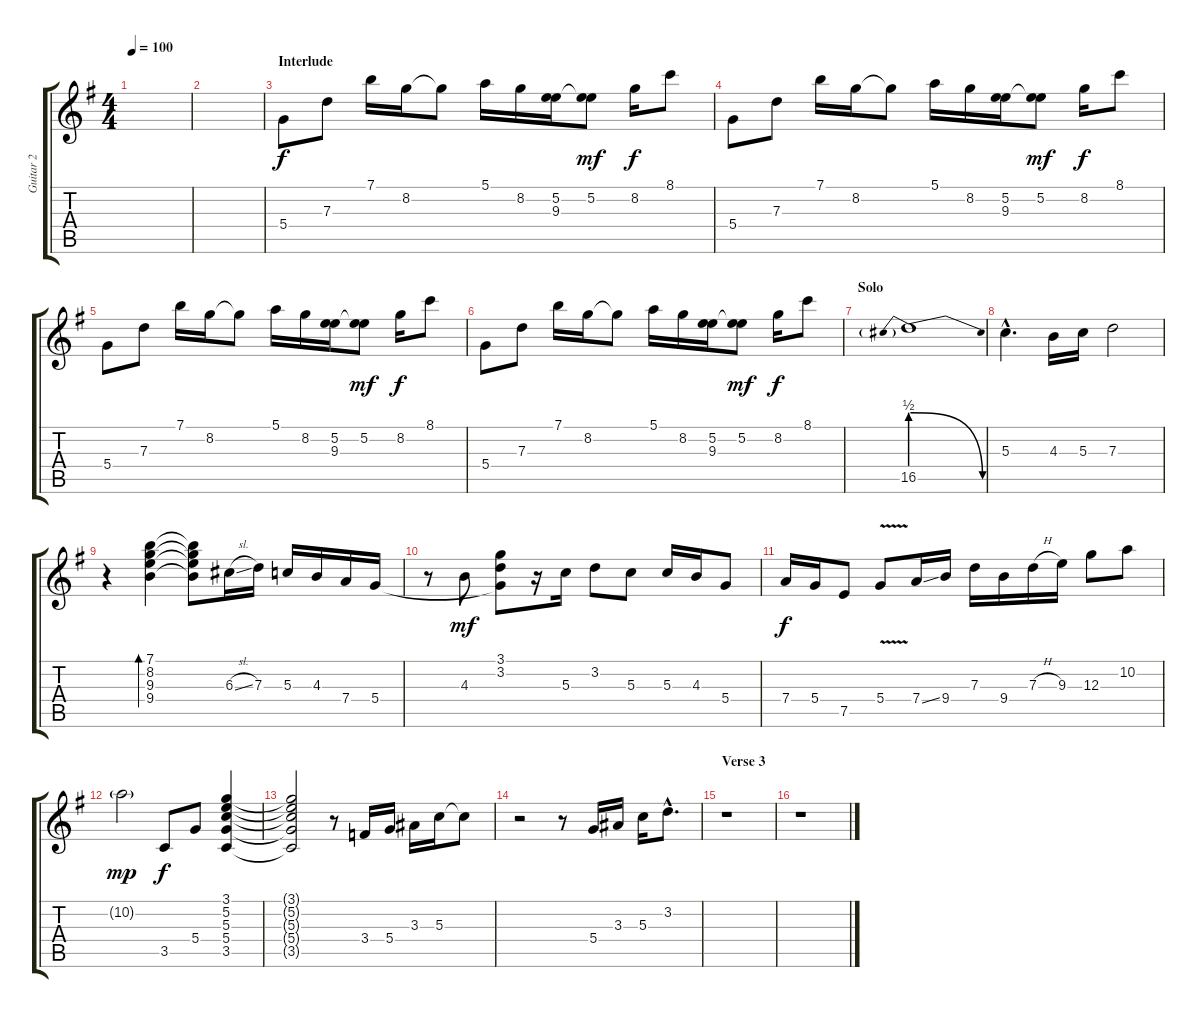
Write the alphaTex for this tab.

\track ("Guitar 2" "Guitar 2") {instrument overdrivenguitar}
\staff {score tabs}
\tuning (E4 B3 G3 D3 A2 E2) {hide}
\ts (4 4)
\tempo 100
\clef g2
\ks g
|
|
\section ("" "Interlude")
5.4.8 7.3.8 7.1.16 8.2.16 8.2{t}.8 5.1.16 8.2.16 (5.2 9.3).16 (5.2 9.3{t}).8{dy mf} 8.2.16{dy f} 8.1.8 |
5.4.8 7.3.8 7.1.16 8.2.16 8.2{t}.8 5.1.16 8.2.16 (5.2 9.3).16 (5.2 9.3{t}).8{dy mf} 8.2.16{dy f} 8.1.8 |
5.4.8 7.3.8 7.1.16 8.2.16 8.2{t}.8 5.1.16 8.2.16 (5.2 9.3).16 (5.2 9.3{t}).8{dy mf} 8.2.16{dy f} 8.1.8 |
5.4.8 7.3.8 7.1.16 8.2.16 8.2{t}.8 5.1.16 8.2.16 (5.2 9.3).16 (5.2 9.3{t}).8{dy mf} 8.2.16{dy f} 8.1.8 |
\section ("" "Solo")
16.5{be (prebendrelease 0 2 60 0)}.1 |
5.3{hac}.4{d} 4.3.16 5.3.16 7.3.2 |
r.4 (7.1 8.2 9.3 9.4).4{bd 120} (7.1{t} 8.2{t} 9.3{t} 9.4{t}).8 6.3{sl}.16 7.3.16 5.3.16 4.3.16 7.4.16 5.4.16 |
r.8 4.3.8{dy mf} (3.1 3.2 5.4{t}).8 r.16 5.3.16 3.2.8 5.3.8 5.3.16 4.3.16 5.4.8 |
7.4.16{dy f} 5.4.16 7.5.8 5.4{v}.8 7.4{ss}.16 9.4.16 7.3.16 9.4.16 7.3{h}.16 9.3.16 12.3.8 10.2.8 |
10.2{g}.2{dy mp} 3.5.8{dy f} 5.4.8 (3.1 5.2 5.3 5.4 3.5).4 |
(3.1{t} 5.2{t} 5.3{t} 5.4{t} 3.5{t}).2 r.8 3.4.16 5.4.16 3.3.16 5.3.16 5.3{t}.8 |
r.2 r.8 5.4.16 3.3.16 5.3.16 3.2{hac}.8{d} |
\section ("" "Verse 3")
r.1 |
r.1
